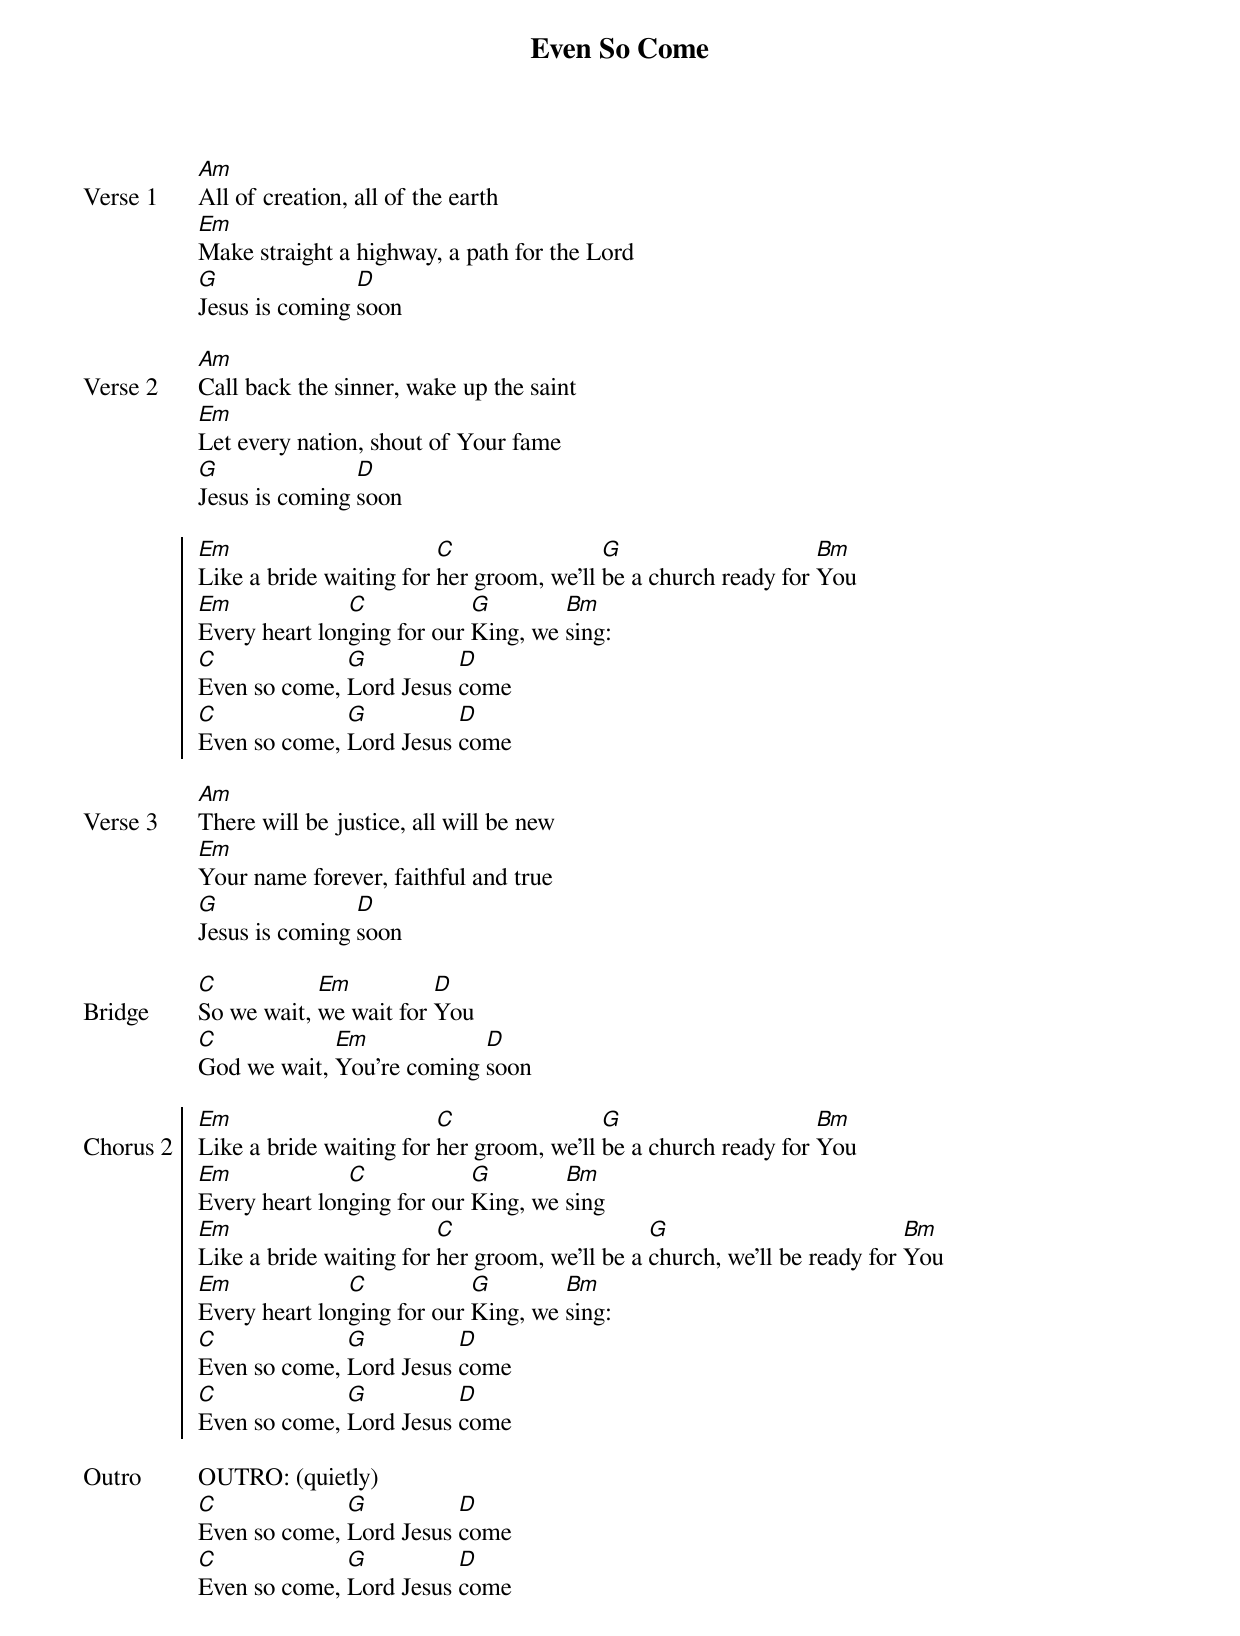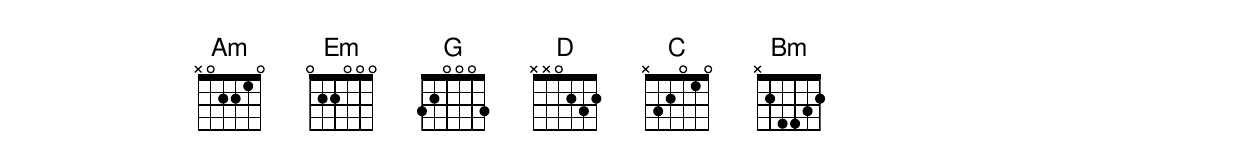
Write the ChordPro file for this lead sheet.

{title: Even So Come}
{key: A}
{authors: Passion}
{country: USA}
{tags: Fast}
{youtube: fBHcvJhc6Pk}

{sov Verse 1}
[Am]All of creation, all of the earth
[Em]Make straight a highway, a path for the Lord
[G]Jesus is coming [D]soon

{eov}
{sov Verse 2}
[Am]Call back the sinner, wake up the saint
[Em]Let every nation, shout of Your fame
[G]Jesus is coming [D]soon

{eov}
{soc}
[Em]Like a bride waiting for [C]her groom, we'll [G]be a church ready for [Bm]You
[Em]Every heart lon[C]ging for our [G]King, we [Bm]sing:
[C]Even so come, [G]Lord Jesus [D]come
[C]Even so come, [G]Lord Jesus [D]come

{eoc}
{sov Verse 3}
[Am]There will be justice, all will be new
[Em]Your name forever, faithful and true
[G]Jesus is coming [D]soon

{eov}
{sob Bridge}
[C]So we wait, [Em]we wait for [D]You
[C]God we wait, [Em]You're coming [D]soon

{eob}
{soc Chorus 2}
[Em]Like a bride waiting for [C]her groom, we'll [G]be a church ready for [Bm]You
[Em]Every heart lon[C]ging for our [G]King, we [Bm]sing
[Em]Like a bride waiting for [C]her groom, we'll be a [G]church, we'll be ready for [Bm]You
[Em]Every heart lon[C]ging for our [G]King, we [Bm]sing:
[C]Even so come, [G]Lord Jesus [D]come
[C]Even so come, [G]Lord Jesus [D]come

{eoc}
{sob Outro}
OUTRO: (quietly)
[C]Even so come, [G]Lord Jesus [D]come
[C]Even so come, [G]Lord Jesus [D]come
{eob}
